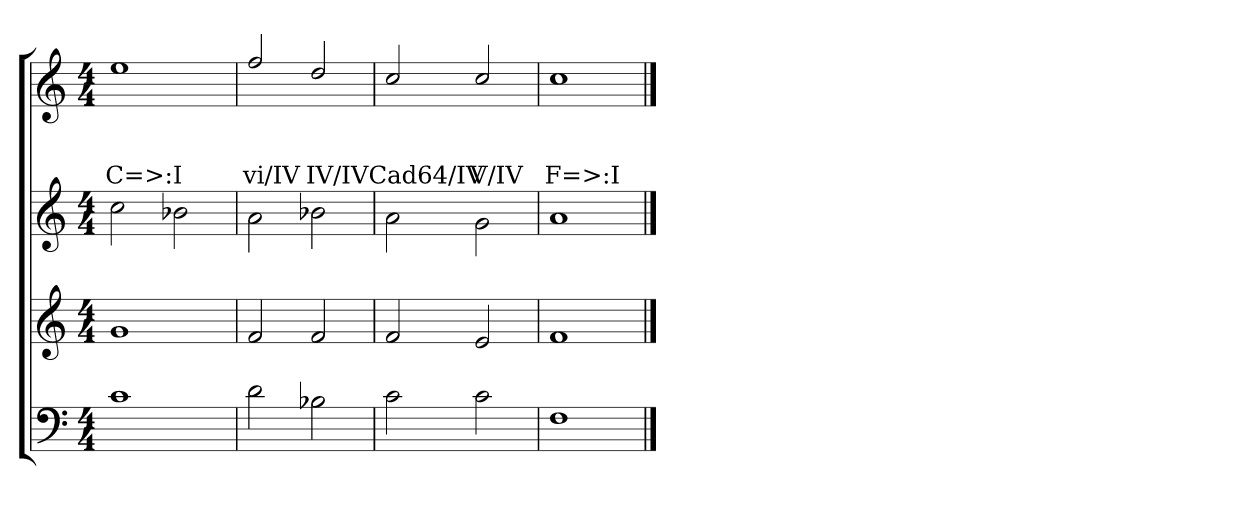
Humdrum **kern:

**kern	**kern	**kern	**kern	**text	**text	**text
*part4	*part3	*part2	*part1	*part1	*part1	*part1
*staff4	*staff3	*staff2	*staff1	*staff1	*staff1	*staff1
*clefF4	*clefG2	*clefG2	*clefG2	*	*	*
*k[]	*k[]	*k[]	*k[]	*	*	*
*C:	*C:	*C:	*C:	*	*	*
*M4/4	*M4/4	*M4/4	*M4/4	*	*	*
=1	=1	=1	=1	=1	=1	=1
1c\	1g/	2cc\	1ee/	.	.	C=>:I
.	.	2b-X\	.	.	.	.
=2	=2	=2	=2	=2	=2	=2
2d\	2f/	2a\	2ff/	.	.	vi/IV
2B-X\	2f/	2b-X\	2dd/	.	.	IV/IV
=3	=3	=3	=3	=3	=3	=3
2c\	2f/	2a\	2cc/	.	.	Cad64/IV
2c\	2e/	2g\	2cc/	.	.	V/IV
=4	=4	=4	=4	=4	=4	=4
1F\	1f/	1a\	1cc/	.	.	F=>:I
==	==	==	==	==	==	==
*-	*-	*-	*-	*-	*-	*-
